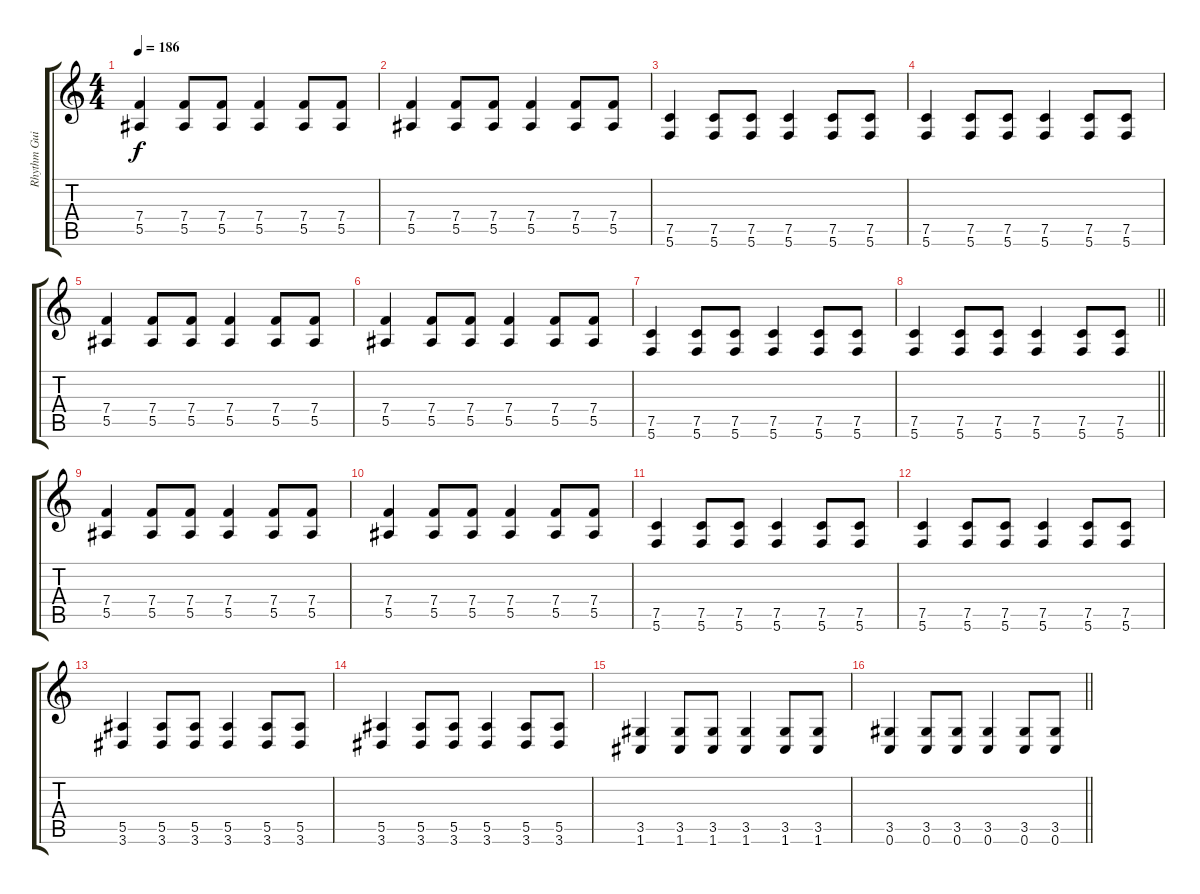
\track ("Rhythm Guitar" "Rhythm Gui") {instrument distortionguitar}
\staff {score tabs}
\tuning (C4 G3 Eb3 Bb2 F2 C2) {hide}
\ts (4 4)
\section ("" "")
\tempo 186
\clef g2
\ks c
(7.4 5.5).4{dy f} (7.4 5.5).8 (7.4 5.5).8 (7.4 5.5).4 (7.4 5.5).8 (7.4 5.5).8 |
(7.4 5.5).4 (7.4 5.5).8 (7.4 5.5).8 (7.4 5.5).4 (7.4 5.5).8 (7.4 5.5).8 |
(7.5 5.6).4 (7.5 5.6).8 (7.5 5.6).8 (7.5 5.6).4 (7.5 5.6).8 (7.5 5.6).8 |
(7.5 5.6).4 (7.5 5.6).8 (7.5 5.6).8 (7.5 5.6).4 (7.5 5.6).8 (7.5 5.6).8 |
(7.4 5.5).4 (7.4 5.5).8 (7.4 5.5).8 (7.4 5.5).4 (7.4 5.5).8 (7.4 5.5).8 |
(7.4 5.5).4 (7.4 5.5).8 (7.4 5.5).8 (7.4 5.5).4 (7.4 5.5).8 (7.4 5.5).8 |
(7.5 5.6).4 (7.5 5.6).8 (7.5 5.6).8 (7.5 5.6).4 (7.5 5.6).8 (7.5 5.6).8 |
\barLineRight lightlight
(7.5 5.6).4 (7.5 5.6).8 (7.5 5.6).8 (7.5 5.6).4 (7.5 5.6).8 (7.5 5.6).8 |
(7.4 5.5).4 (7.4 5.5).8 (7.4 5.5).8 (7.4 5.5).4 (7.4 5.5).8 (7.4 5.5).8 |
(7.4 5.5).4 (7.4 5.5).8 (7.4 5.5).8 (7.4 5.5).4 (7.4 5.5).8 (7.4 5.5).8 |
(7.5 5.6).4 (7.5 5.6).8 (7.5 5.6).8 (7.5 5.6).4 (7.5 5.6).8 (7.5 5.6).8 |
(7.5 5.6).4 (7.5 5.6).8 (7.5 5.6).8 (7.5 5.6).4 (7.5 5.6).8 (7.5 5.6).8 |
(5.5 3.6).4 (5.5 3.6).8 (5.5 3.6).8 (5.5 3.6).4 (5.5 3.6).8 (5.5 3.6).8 |
(5.5 3.6).4 (5.5 3.6).8 (5.5 3.6).8 (5.5 3.6).4 (5.5 3.6).8 (5.5 3.6).8 |
(3.5 1.6).4 (3.5 1.6).8 (3.5 1.6).8 (3.5 1.6).4 (3.5 1.6).8 (3.5 1.6).8 |
\barLineRight lightlight
(3.5 0.6).4 (3.5 0.6).8 (3.5 0.6).8 (3.5 0.6).4 (3.5 0.6).8 (3.5 0.6).8
